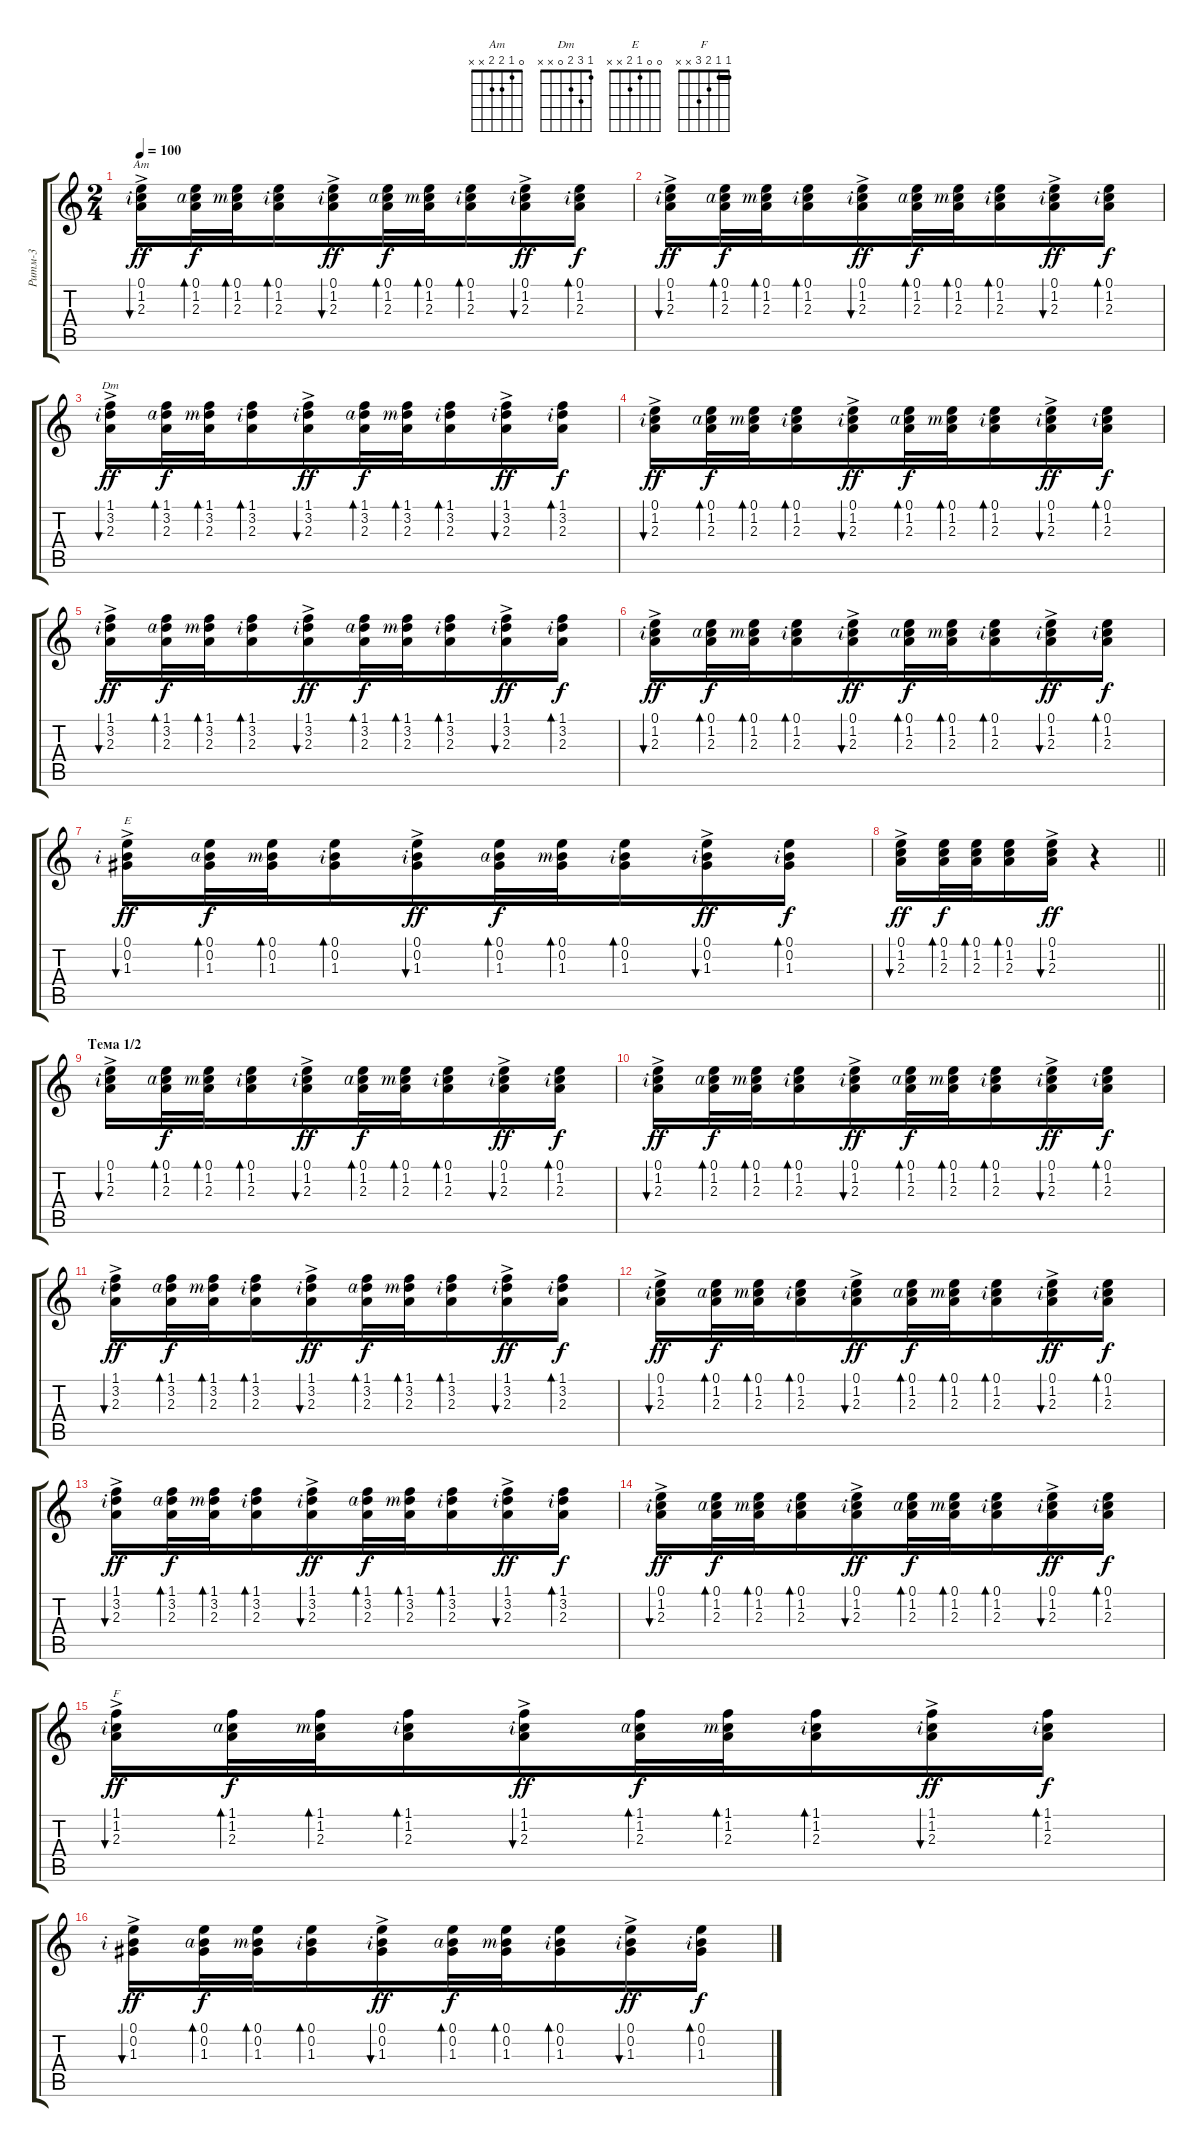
\track ("Ритм-3" "Ритм-3") {instrument acousticguitarsteel}
\staff {score tabs}
\tuning (E4 B3 G3 D3 A2 E2) {hide}
\chord ("Am" 0 1 2 2 x x)
\chord ("Dm" 1 3 2 0 x x)
\chord ("E" 0 0 1 2 x x)
\chord ("F" 1 1 2 3 x x) {barre 1}
\ts (2 4)
\tempo 100
\clef g2
\ks c
(0.1{ac} 1.2{ac rf 2} 2.3{ac}).16{bu 30 ch "Am" dy ff} (0.1 1.2{rf 4} 2.3).32{bd 30 dy f} (0.1 1.2{rf 3} 2.3).32{bd 30 beam merge} (0.1 1.2{rf 2} 2.3).16{bd 30} (0.1{ac} 1.2{ac rf 2} 2.3{ac}).16{bu 30 dy ff beam merge} (0.1 1.2{rf 4} 2.3).32{bd 30 dy f} (0.1 1.2{rf 3} 2.3).32{bd 30 beam merge} (0.1 1.2{rf 2} 2.3).16{bd 30} (0.1{ac} 1.2{ac rf 2} 2.3{ac}).16{bu 30 dy ff} (0.1 1.2{rf 2} 2.3).16{bd 30 dy f} |
(0.1{ac} 1.2{ac rf 2} 2.3{ac}).16{bu 30 dy ff} (0.1 1.2{rf 4} 2.3).32{bd 30 dy f} (0.1 1.2{rf 3} 2.3).32{bd 30 beam merge} (0.1 1.2{rf 2} 2.3).16{bd 30} (0.1{ac} 1.2{ac rf 2} 2.3{ac}).16{bu 30 dy ff beam merge} (0.1 1.2{rf 4} 2.3).32{bd 30 dy f} (0.1 1.2{rf 3} 2.3).32{bd 30 beam merge} (0.1 1.2{rf 2} 2.3).16{bd 30} (0.1{ac} 1.2{ac rf 2} 2.3{ac}).16{bu 30 dy ff} (0.1 1.2{rf 2} 2.3).16{bd 30 dy f} |
(1.1{ac} 3.2{ac rf 2} 2.3{ac}).16{bu 30 ch "Dm" dy ff} (1.1 3.2{rf 4} 2.3).32{bd 30 dy f} (1.1 3.2{rf 3} 2.3).32{bd 30 beam merge} (1.1 3.2{rf 2} 2.3).16{bd 30} (1.1{ac} 3.2{ac rf 2} 2.3{ac}).16{bu 30 dy ff beam merge} (1.1 3.2{rf 4} 2.3).32{bd 30 dy f} (1.1 3.2{rf 3} 2.3).32{bd 30 beam merge} (1.1 3.2{rf 2} 2.3).16{bd 30} (1.1{ac} 3.2{ac rf 2} 2.3{ac}).16{bu 30 dy ff} (1.1 3.2{rf 2} 2.3).16{bd 30 dy f} |
(0.1{ac} 1.2{ac rf 2} 2.3{ac}).16{bu 30 dy ff} (0.1 1.2{rf 4} 2.3).32{bd 30 dy f} (0.1 1.2{rf 3} 2.3).32{bd 30 beam merge} (0.1 1.2{rf 2} 2.3).16{bd 30} (0.1{ac} 1.2{ac rf 2} 2.3{ac}).16{bu 30 dy ff beam merge} (0.1 1.2{rf 4} 2.3).32{bd 30 dy f} (0.1 1.2{rf 3} 2.3).32{bd 30 beam merge} (0.1 1.2{rf 2} 2.3).16{bd 30} (0.1{ac} 1.2{ac rf 2} 2.3{ac}).16{bu 30 dy ff} (0.1 1.2{rf 2} 2.3).16{bd 30 dy f} |
(1.1{ac} 3.2{ac rf 2} 2.3{ac}).16{bu 30 dy ff} (1.1 3.2{rf 4} 2.3).32{bd 30 dy f} (1.1 3.2{rf 3} 2.3).32{bd 30 beam merge} (1.1 3.2{rf 2} 2.3).16{bd 30} (1.1{ac} 3.2{ac rf 2} 2.3{ac}).16{bu 30 dy ff beam merge} (1.1 3.2{rf 4} 2.3).32{bd 30 dy f} (1.1 3.2{rf 3} 2.3).32{bd 30 beam merge} (1.1 3.2{rf 2} 2.3).16{bd 30} (1.1{ac} 3.2{ac rf 2} 2.3{ac}).16{bu 30 dy ff} (1.1 3.2{rf 2} 2.3).16{bd 30 dy f} |
(0.1{ac} 1.2{ac rf 2} 2.3{ac}).16{bu 30 dy ff} (0.1 1.2{rf 4} 2.3).32{bd 30 dy f} (0.1 1.2{rf 3} 2.3).32{bd 30 beam merge} (0.1 1.2{rf 2} 2.3).16{bd 30} (0.1{ac} 1.2{ac rf 2} 2.3{ac}).16{bu 30 dy ff beam merge} (0.1 1.2{rf 4} 2.3).32{bd 30 dy f} (0.1 1.2{rf 3} 2.3).32{bd 30 beam merge} (0.1 1.2{rf 2} 2.3).16{bd 30} (0.1{ac} 1.2{ac rf 2} 2.3{ac}).16{bu 30 dy ff} (0.1 1.2{rf 2} 2.3).16{bd 30 dy f} |
(0.1{ac} 0.2{ac rf 2} 1.3{ac}).16{bu 30 ch "E" dy ff} (0.1 0.2{rf 4} 1.3).32{bd 30 dy f} (0.1 0.2{rf 3} 1.3).32{bd 30 beam merge} (0.1 0.2{rf 2} 1.3).16{bd 30} (0.1{ac} 0.2{ac rf 2} 1.3{ac}).16{bu 30 dy ff beam merge} (0.1 0.2{rf 4} 1.3).32{bd 30 dy f} (0.1 0.2{rf 3} 1.3).32{bd 30 beam merge} (0.1 0.2{rf 2} 1.3).16{bd 30} (0.1{ac} 0.2{ac rf 2} 1.3{ac}).16{bu 30 dy ff} (0.1 0.2{rf 2} 1.3).16{bd 30 dy f} |
\barLineRight lightlight
(0.1{ac} 1.2{ac} 2.3{ac}).16{bu 30 dy ff} (0.1 1.2 2.3).32{bd 30 dy f} (0.1 1.2 2.3).32{bd 30 beam merge} (0.1 1.2 2.3).16{bd 30} (0.1{ac} 1.2{ac} 2.3{ac}).16{bu 30 dy ff} r.4 |
\section ("" "Тема 1/2")
(0.1{ac} 1.2{ac rf 2} 2.3{ac}).16{bu 30} (0.1 1.2{rf 4} 2.3).32{bd 30 dy f} (0.1 1.2{rf 3} 2.3).32{bd 30 beam merge} (0.1 1.2{rf 2} 2.3).16{bd 30} (0.1{ac} 1.2{ac rf 2} 2.3{ac}).16{bu 30 dy ff beam merge} (0.1 1.2{rf 4} 2.3).32{bd 30 dy f} (0.1 1.2{rf 3} 2.3).32{bd 30 beam merge} (0.1 1.2{rf 2} 2.3).16{bd 30} (0.1{ac} 1.2{ac rf 2} 2.3{ac}).16{bu 30 dy ff} (0.1 1.2{rf 2} 2.3).16{bd 30 dy f} |
(0.1{ac} 1.2{ac rf 2} 2.3{ac}).16{bu 30 dy ff} (0.1 1.2{rf 4} 2.3).32{bd 30 dy f} (0.1 1.2{rf 3} 2.3).32{bd 30 beam merge} (0.1 1.2{rf 2} 2.3).16{bd 30} (0.1{ac} 1.2{ac rf 2} 2.3{ac}).16{bu 30 dy ff beam merge} (0.1 1.2{rf 4} 2.3).32{bd 30 dy f} (0.1 1.2{rf 3} 2.3).32{bd 30 beam merge} (0.1 1.2{rf 2} 2.3).16{bd 30} (0.1{ac} 1.2{ac rf 2} 2.3{ac}).16{bu 30 dy ff} (0.1 1.2{rf 2} 2.3).16{bd 30 dy f} |
(1.1{ac} 3.2{ac rf 2} 2.3{ac}).16{bu 30 dy ff} (1.1 3.2{rf 4} 2.3).32{bd 30 dy f} (1.1 3.2{rf 3} 2.3).32{bd 30 beam merge} (1.1 3.2{rf 2} 2.3).16{bd 30} (1.1{ac} 3.2{ac rf 2} 2.3{ac}).16{bu 30 dy ff beam merge} (1.1 3.2{rf 4} 2.3).32{bd 30 dy f} (1.1 3.2{rf 3} 2.3).32{bd 30 beam merge} (1.1 3.2{rf 2} 2.3).16{bd 30} (1.1{ac} 3.2{ac rf 2} 2.3{ac}).16{bu 30 dy ff} (1.1 3.2{rf 2} 2.3).16{bd 30 dy f} |
(0.1{ac} 1.2{ac rf 2} 2.3{ac}).16{bu 30 dy ff} (0.1 1.2{rf 4} 2.3).32{bd 30 dy f} (0.1 1.2{rf 3} 2.3).32{bd 30 beam merge} (0.1 1.2{rf 2} 2.3).16{bd 30} (0.1{ac} 1.2{ac rf 2} 2.3{ac}).16{bu 30 dy ff beam merge} (0.1 1.2{rf 4} 2.3).32{bd 30 dy f} (0.1 1.2{rf 3} 2.3).32{bd 30 beam merge} (0.1 1.2{rf 2} 2.3).16{bd 30} (0.1{ac} 1.2{ac rf 2} 2.3{ac}).16{bu 30 dy ff} (0.1 1.2{rf 2} 2.3).16{bd 30 dy f} |
(1.1{ac} 3.2{ac rf 2} 2.3{ac}).16{bu 30 dy ff} (1.1 3.2{rf 4} 2.3).32{bd 30 dy f} (1.1 3.2{rf 3} 2.3).32{bd 30 beam merge} (1.1 3.2{rf 2} 2.3).16{bd 30} (1.1{ac} 3.2{ac rf 2} 2.3{ac}).16{bu 30 dy ff beam merge} (1.1 3.2{rf 4} 2.3).32{bd 30 dy f} (1.1 3.2{rf 3} 2.3).32{bd 30 beam merge} (1.1 3.2{rf 2} 2.3).16{bd 30} (1.1{ac} 3.2{ac rf 2} 2.3{ac}).16{bu 30 dy ff} (1.1 3.2{rf 2} 2.3).16{bd 30 dy f} |
(0.1{ac} 1.2{ac rf 2} 2.3{ac}).16{bu 30 dy ff} (0.1 1.2{rf 4} 2.3).32{bd 30 dy f} (0.1 1.2{rf 3} 2.3).32{bd 30 beam merge} (0.1 1.2{rf 2} 2.3).16{bd 30} (0.1{ac} 1.2{ac rf 2} 2.3{ac}).16{bu 30 dy ff beam merge} (0.1 1.2{rf 4} 2.3).32{bd 30 dy f} (0.1 1.2{rf 3} 2.3).32{bd 30 beam merge} (0.1 1.2{rf 2} 2.3).16{bd 30} (0.1{ac} 1.2{ac rf 2} 2.3{ac}).16{bu 30 dy ff} (0.1 1.2{rf 2} 2.3).16{bd 30 dy f} |
(1.1{ac} 1.2{ac rf 2} 2.3{ac}).16{bu 30 ch "F" dy ff} (1.1 1.2{rf 4} 2.3).32{bd 30 dy f} (1.1 1.2{rf 3} 2.3).32{bd 30 beam merge} (1.1 1.2{rf 2} 2.3).16{bd 30} (1.1{ac} 1.2{ac rf 2} 2.3{ac}).16{bu 30 dy ff beam merge} (1.1 1.2{rf 4} 2.3).32{bd 30 dy f} (1.1 1.2{rf 3} 2.3).32{bd 30 beam merge} (1.1 1.2{rf 2} 2.3).16{bd 30} (1.1{ac} 1.2{ac rf 2} 2.3{ac}).16{bu 30 dy ff} (1.1 1.2{rf 2} 2.3).16{bd 30 dy f} |
(0.1{ac} 0.2{ac rf 2} 1.3{ac}).16{bu 30 dy ff} (0.1 0.2{rf 4} 1.3).32{bd 30 dy f} (0.1 0.2{rf 3} 1.3).32{bd 30 beam merge} (0.1 0.2{rf 2} 1.3).16{bd 30} (0.1{ac} 0.2{ac rf 2} 1.3{ac}).16{bu 30 dy ff beam merge} (0.1 0.2{rf 4} 1.3).32{bd 30 dy f} (0.1 0.2{rf 3} 1.3).32{bd 30 beam merge} (0.1 0.2{rf 2} 1.3).16{bd 30} (0.1{ac} 0.2{ac rf 2} 1.3{ac}).16{bu 30 dy ff} (0.1 0.2{rf 2} 1.3).16{bd 30 dy f}
